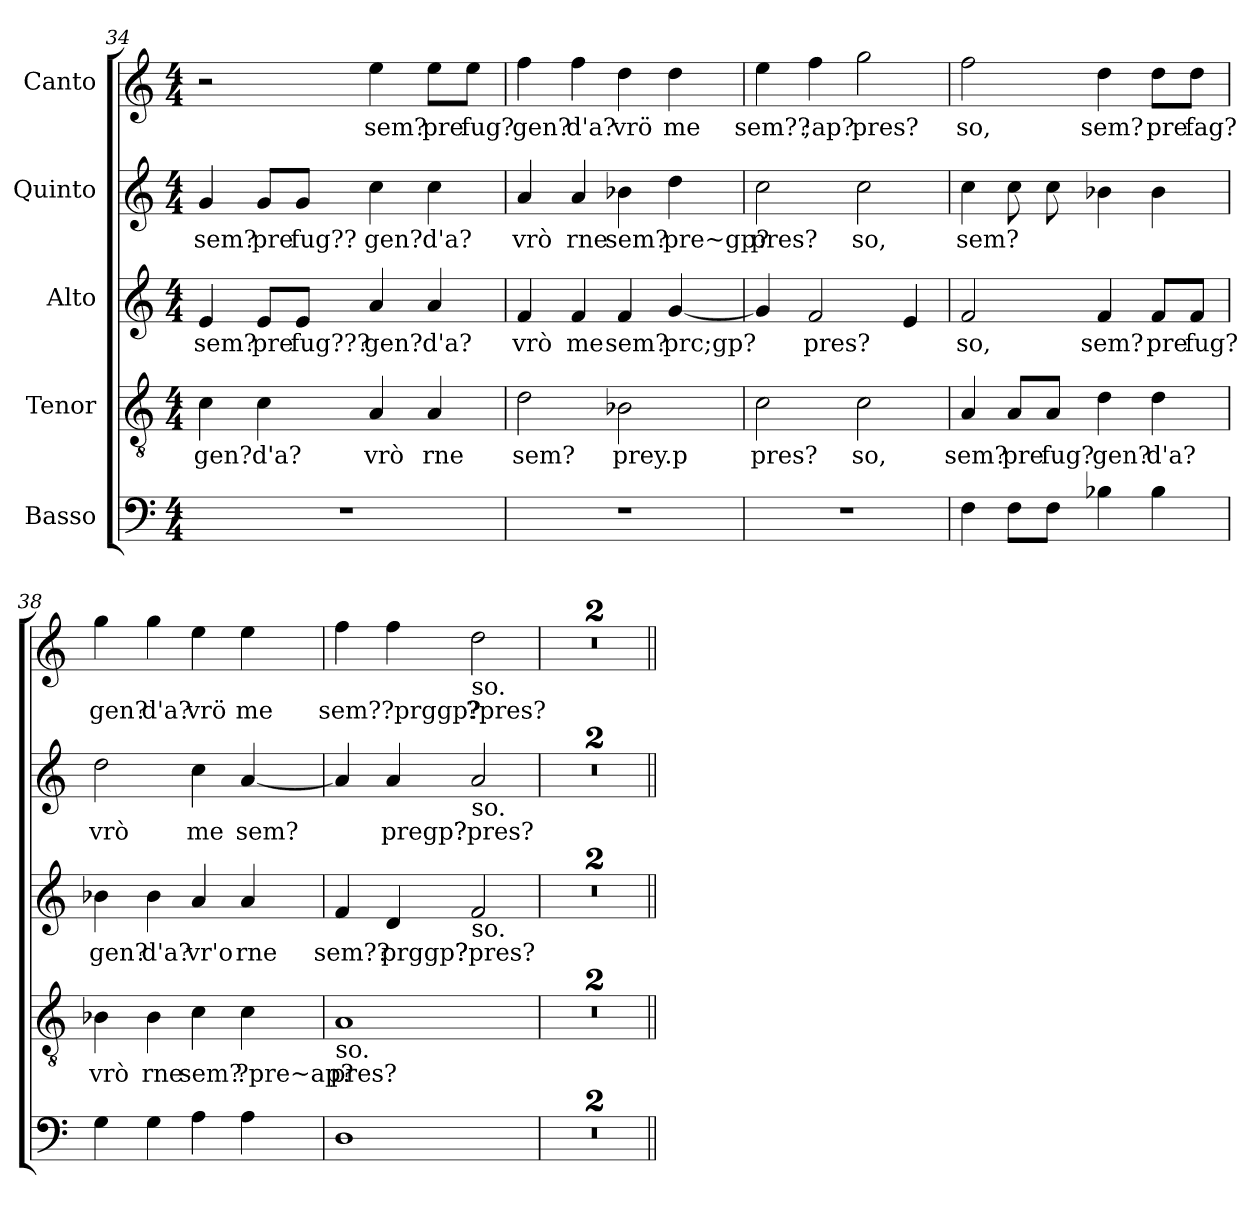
**kern	**kern	**text	**kern	**text	**kern	**text	**kern	**text
*part5	*part4	*part4	*part3	*part3	*part2	*part2	*part1	*part1
*staff5	*staff4	*staff4	*staff3	*staff3	*staff2	*staff2	*staff1	*staff1
*I"Basso	*I"Tenor	*	*I"Alto	*	*I"Quinto	*	*I"Canto	*
*clefF4	*clefGv2	*	*clefG2	*	*clefG2	*	*clefG2	*
*k[]	*k[]	*	*k[]	*	*k[]	*	*k[]	*
*M4/4	*M4/4	*	*M4/4	*	*M4/4	*	*M4/4	*
=34	=34	=34	=34	=34	=34	=34	=34	=34
!	!	!LO:LY:b	!	!LO:LY:b	!	!LO:LY:b	!	!
1r	4c\	gen?	4e/	sem?	4g/	sem?	2r	.
!	!	!LO:LY:b	!	!LO:LY:b	!	!LO:LY:b	!	!
.	4c\	d'a?	8e/L	pre	8g/L	pre	.	.
!	!	!	!	!LO:LY:b	!	!LO:LY:b	!	!
.	.	.	8e/J	fug???	8g/J	fug??	.	.
!	!	!LO:LY:b	!	!LO:LY:b	!	!LO:LY:b	!	!LO:LY:b
.	4A/	vrò	4a/	gen?	4cc\	gen?	4ee\	sem?
!	!	!LO:LY:b	!	!LO:LY:b	!	!LO:LY:b	!	!LO:LY:b
.	4A/	rne	4a/	d'a?	4cc\	d'a?	8ee\L	pre
!	!	!	!	!	!	!	!	!LO:LY:b
.	.	.	.	.	.	.	8ee\J	fug?
=35	=35	=35	=35	=35	=35	=35	=35	=35
!	!	!LO:LY:b	!	!LO:LY:b	!	!LO:LY:b	!	!LO:LY:b
1r	2d\	sem?	4f/	vrò	4a/	vrò	4ff\	gen?
!	!	!	!	!LO:LY:b	!	!LO:LY:b	!	!LO:LY:b
.	.	.	4f/	me	4a/	rne	4ff\	d'a?
!	!	!LO:LY:b	!	!LO:LY:b	!	!LO:LY:b	!	!LO:LY:b
.	2B-X\	prey.p	4f/	sem?	4b-X\	sem?	4dd\	vrö
!	!	!	!	!LO:LY:b	!	!LO:LY:b	!	!LO:LY:b
.	.	.	[4g/	prc;gp?	4dd\	pre~gp?	4dd\	me
=36	=36	=36	=36	=36	=36	=36	=36	=36
!	!	!LO:LY:b	!	!	!	!LO:LY:b	!	!LO:LY:b
1r	2c\	pres?	4g/]	.	2cc\	pres?	4ee\	sem??
!	!	!	!	!LO:LY:b	!	!	!	!LO:LY:b
.	.	.	2f/	pres?	.	.	4ff\	;ap?
!	!	!LO:LY:b	!	!	!	!LO:LY:b	!	!LO:LY:b
.	2c\	so,	.	.	2cc\	so,	2gg\	pres?
.	.	.	4e/	.	.	.	.	.
=37	=37	=37	=37	=37	=37	=37	=37	=37
!	!	!LO:LY:b	!	!LO:LY:b	!	!LO:LY:b	!	!LO:LY:b
4F\	4A/	sem?	2f/	so,	4cc\	sem?	2ff\	so,
!	!	!LO:LY:b	!	!	!	!	!	!
8F\L	8A/L	pre	.	.	8cc\	.	.	.
!	!	!LO:LY:b	!	!	!	!	!	!
8F\J	8A/J	fug?	.	.	8cc\	.	.	.
!	!	!LO:LY:b	!	!LO:LY:b	!	!	!	!LO:LY:b
4B-X\	4d\	gen?	4f/	sem?	4b-X\	.	4dd\	sem?
!	!	!LO:LY:b	!	!LO:LY:b	!	!	!	!LO:LY:b
4B-\	4d\	d'a?	8f/L	pre	4b-\	.	8dd\L	pre
!	!	!	!	!LO:LY:b	!	!	!	!LO:LY:b
.	.	.	8f/J	fug?	.	.	8dd\J	fag?
=38	=38	=38	=38	=38	=38	=38	=38	=38
!	!	!LO:LY:b	!	!LO:LY:b	!	!LO:LY:b	!	!LO:LY:b
4G\	4B-X\	vrò	4b-X\	gen?	2dd\	vrò	4gg\	gen?
!	!	!LO:LY:b	!	!LO:LY:b	!	!	!	!LO:LY:b
4G\	4B-\	rne	4b-\	d'a?	.	.	4gg\	d'a?
!	!	!LO:LY:b	!	!LO:LY:b	!	!LO:LY:b	!	!LO:LY:b
4A\	4c\	sem?	4a/	vr'o	4cc\	me	4ee\	vrö
!	!	!LO:LY:b	!	!LO:LY:b	!	!LO:LY:b	!	!LO:LY:b
4A\	4c\	?pre~ap?	4a/	rne	[4a/	sem?	4ee\	me
=39	=39	=39	=39	=39	=39	=39	=39	=39
!	!LO:TX:b:t=so.	!	!	!	!	!	!	!
!	!	!LO:LY:b	!	!LO:LY:b	!	!	!	!LO:LY:b
1D	1A	pres?	4f/	sem??	4a/]	.	4ff\	sem?
!	!	!	!	!LO:LY:b	!	!LO:LY:b	!	!LO:LY:b
.	.	.	4d/	prggp?	4a/	pregp?	4ff\	?prggp?
!	!	!	!	!	!	!	!LO:TX:b:t=so.	!
!	!	!	!	!	!LO:TX:b:t=so.	!	!	!
!	!	!	!LO:TX:b:t=so.	!	!	!	!	!
!	!	!	!	!LO:LY:b	!	!LO:LY:b	!	!LO:LY:b
.	.	.	2f/	?pres?	2a/	?pres?	2dd\	?pres?
=40	=40	=40	=40	=40	=40	=40	=40	=40
1r	1r	.	1r	.	1r	.	1r	.
=41	=41	=41	=41	=41	=41	=41	=41	=41
1r	1r	.	1r	.	1r	.	1r	.
=||	=||	=||	=||	=||	=||	=||	=||	=||
*-	*-	*-	*-	*-	*-	*-	*-	*-
